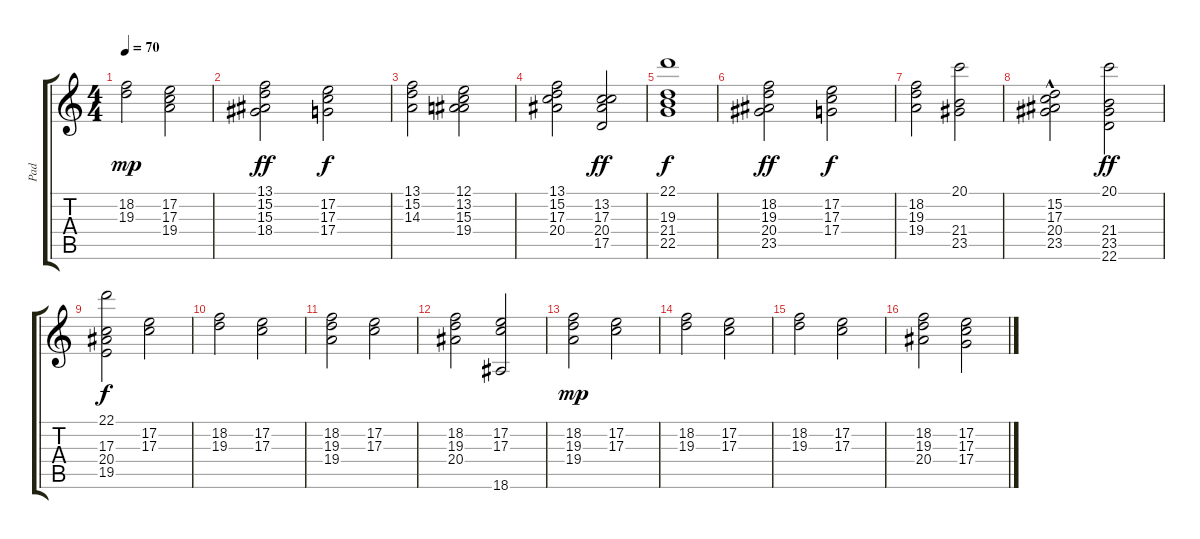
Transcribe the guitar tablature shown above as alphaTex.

\track ("Pad" "Pad") {instrument stringensemble2}
\staff {score tabs}
\tuning (E4 B3 G3 D3 A2 E2) {hide}
\ts (4 4)
\tempo 70
\clef g2
\ks c
(18.2 19.3).2{dy mp} (17.2 17.3 19.4).2 |
(13.1 15.2 15.3 18.4).2{dy ff} (17.2 17.3 17.4).2{dy f} |
(13.1 15.2 14.3).2 (12.1 13.2 15.3 19.4).2 |
(13.1 15.2 17.3 20.4).2 (13.2 17.3 20.4 17.5).2{dy ff} |
(22.1 19.3 21.4 22.5).1{dy f} |
(18.2 19.3 20.4 23.5).2{dy ff} (17.2 17.3 17.4).2{dy f} |
(18.2 19.3 19.4).2 (20.1 21.4 23.5).2 |
(15.2 17.3{hac} 20.4 23.5).2 (20.1 21.4 23.5 22.6).2{dy ff} |
(22.1 17.3 20.4 19.5).2{dy f} (17.2 17.3).2 |
(18.2 19.3).2 (17.2 17.3).2 |
(18.2 19.3 19.4).2 (17.2 17.3).2 |
(18.2 19.3 20.4).2 (17.2 17.3 18.6).2 |
(18.2 19.3 19.4).2{dy mp} (17.2 17.3).2 |
(18.2 19.3).2 (17.2 17.3).2 |
(18.2 19.3).2 (17.2 17.3).2 |
(18.2 19.3 20.4).2 (17.2 17.3 17.4).2
